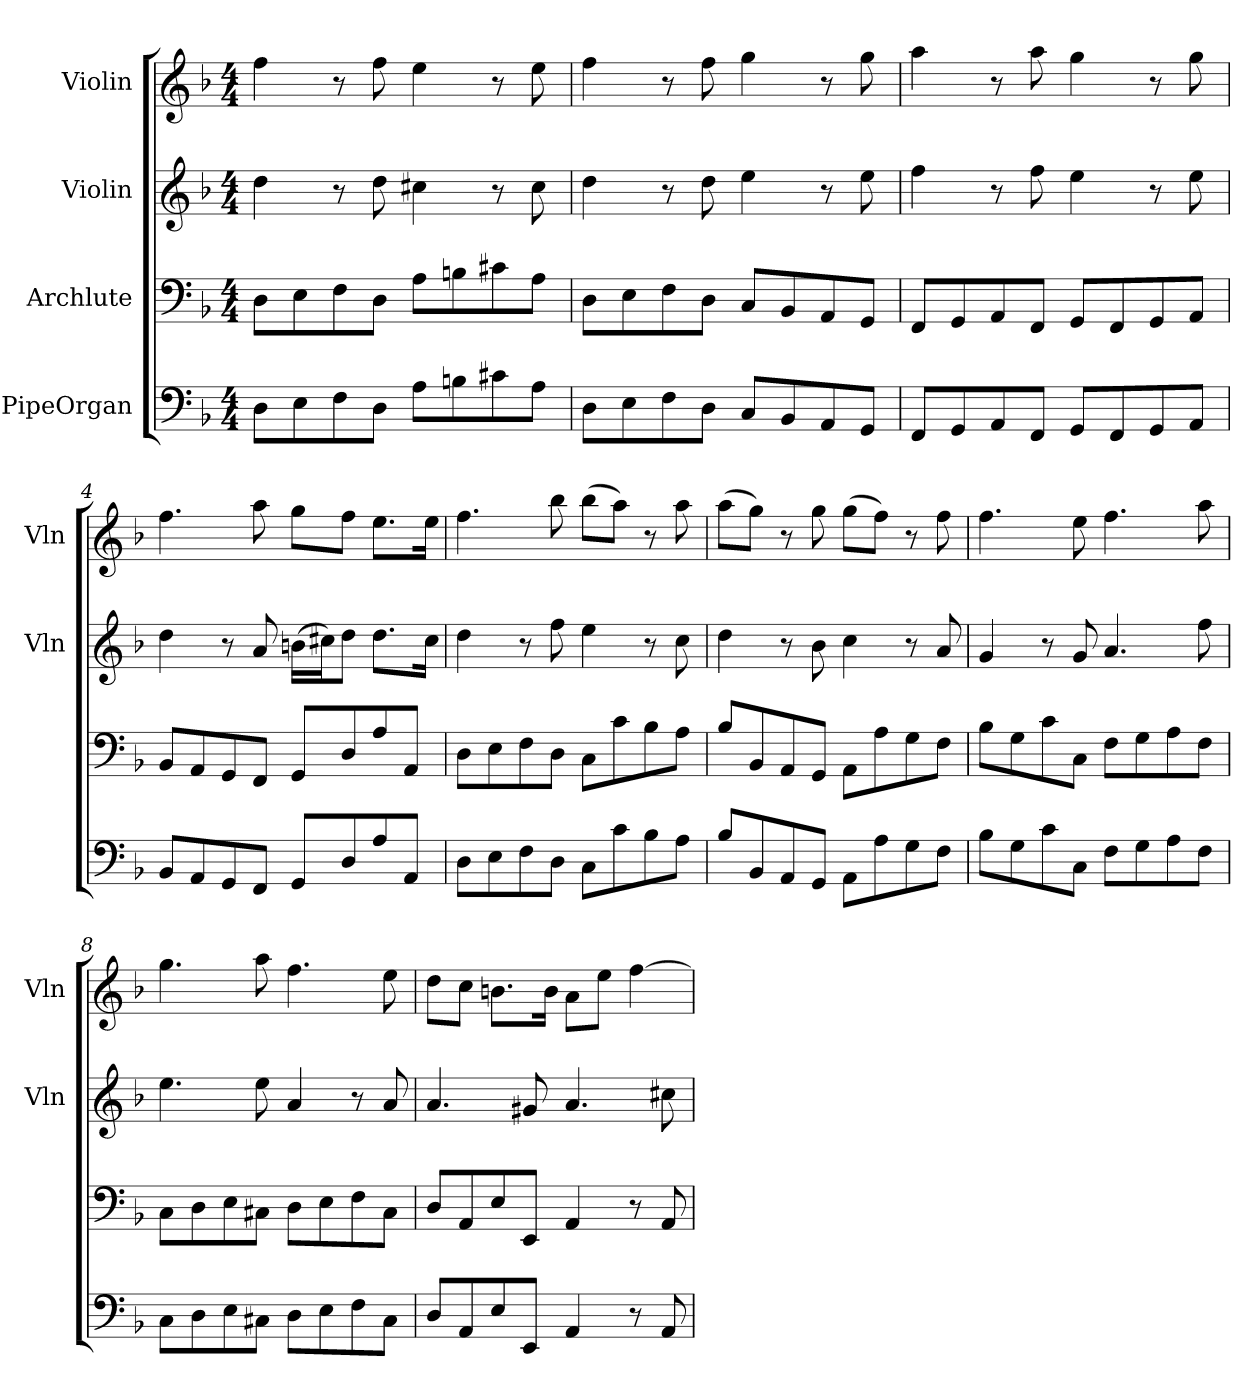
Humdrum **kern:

**kern	**kern	**kern	**kern
*part4	*part3	*part2	*part1
*staff4	*staff3	*staff2	*staff1
*I"PipeOrgan	*I"Archlute	*I"Violin	*I"Violin
*	*	*I'Vln	*I'Vln
*clefF4	*clefF4	*clefG2	*clefG2
*k[b-]	*k[b-]	*k[b-]	*k[b-]
*d:	*d:	*d:	*d:
*M4/4	*M4/4	*M4/4	*M4/4
*MM66	*MM66	*MM66	*MM66
=1	=1	=1	=1
8D\L	8D\L	4dd\	4ff\
8E\	8E\	.	.
8F\	8F\	8r	8r
8D\J	8D\J	8dd\	8ff\
8A\L	8A\L	4cc#X\	4ee\
8Bn\	8Bn\	.	.
8c#X\	8c#X\	8r	8r
8A\J	8A\J	8cc#\	8ee\
=2	=2	=2	=2
8D\L	8D\L	4dd\	4ff\
8E\	8E\	.	.
8F\	8F\	8r	8r
8D\J	8D\J	8dd\	8ff\
8C/L	8C/L	4ee\	4gg\
8BB-/	8BB-/	.	.
8AA/	8AA/	8r	8r
8GG/J	8GG/J	8ee\	8gg\
=3	=3	=3	=3
8FF/L	8FF/L	4ff\	4aa\
8GG/	8GG/	.	.
8AA/	8AA/	8r	8r
8FF/J	8FF/J	8ff\	8aa\
8GG/L	8GG/L	4ee\	4gg\
8FF/	8FF/	.	.
8GG/	8GG/	8r	8r
8AA/J	8AA/J	8ee\	8gg\
=4	=4	=4	=4
8BB-/L	8BB-/L	4dd\	4.ff\
8AA/	8AA/	.	.
8GG/	8GG/	8r	.
8FF/J	8FF/J	8a/	8aa\
8GG/L	8GG/L	(16bn\LL	8gg\L
.	.	16cc#X\J)	.
8D/	8D/	8dd\J	8ff\J
8A/	8A/	8.dd\L	8.ee\L
8AA/J	8AA/J	.	.
.	.	16cc#\Jk	16ee\Jk
=5	=5	=5	=5
8D\L	8D\L	4dd\	4.ff\
8E\	8E\	.	.
8F\	8F\	8r	.
8D\J	8D\J	8ff\	8bb-\
8C\L	8C\L	4ee\	(8bb-\L
8c\	8c\	.	8aa\J)
8B-\	8B-\	8r	8r
8A\J	8A\J	8cc\	8aa\
=6	=6	=6	=6
8B-/L	8B-/L	4dd\	(8aa\L
8BB-/	8BB-/	.	8gg\J)
8AA/	8AA/	8r	8r
8GG/J	8GG/J	8b-\	8gg\
8AA\L	8AA\L	4cc\	(8gg\L
8A\	8A\	.	8ff\J)
8G\	8G\	8r	8r
8F\J	8F\J	8a/	8ff\
=7	=7	=7	=7
8B-\L	8B-\L	4g/	4.ff\
8G\	8G\	.	.
8c\	8c\	8r	.
8C\J	8C\J	8g/	8ee\
8F\L	8F\L	4.a/	4.ff\
8G\	8G\	.	.
8A\	8A\	.	.
8F\J	8F\J	8ff\	8aa\
=8	=8	=8	=8
8C\L	8C\L	4.ee\	4.gg\
8D\	8D\	.	.
8E\	8E\	.	.
8C#X\J	8C#X\J	8ee\	8aa\
8D\L	8D\L	4a/	4.ff\
8E\	8E\	.	.
8F\	8F\	8r	.
8C#\J	8C#\J	8a/	8ee\
=9	=9	=9	=9
8D/L	8D/L	4.a/	8dd\L
8AA/	8AA/	.	8cc\J
8E/	8E/	.	8.bn\L
8EE/J	8EE/J	8g#X/	.
.	.	.	16b\Jk
4AA/	4AA/	4.a/	8a\L
.	.	.	8ee\J
8r	8r	.	[4ff\
8AA/	8AA/	8cc#X\	.
=	=	=	=
*-	*-	*-	*-
